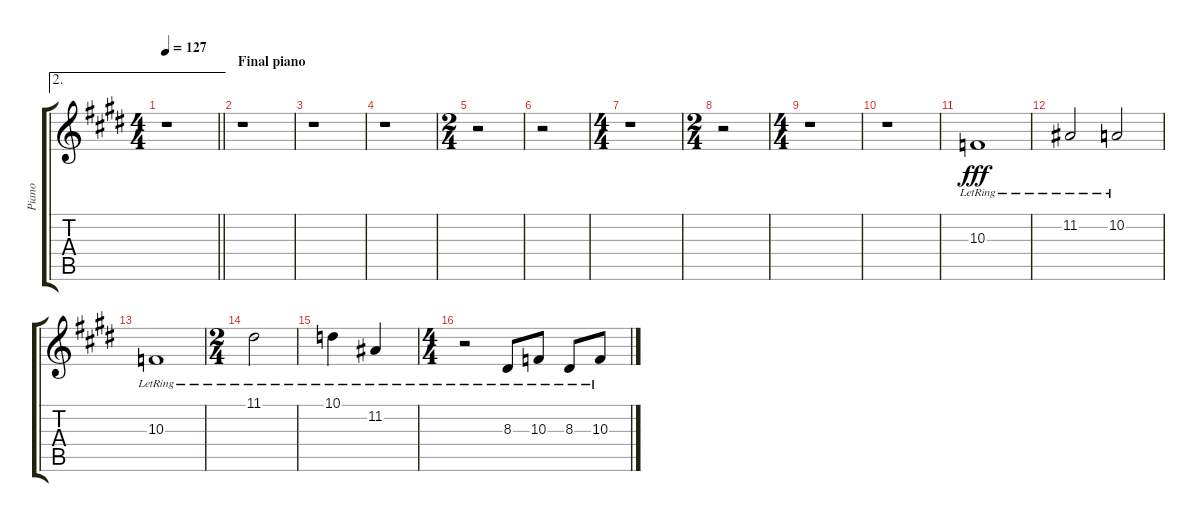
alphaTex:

\track ("Piano" "Piano") {instrument electricgrandpiano}
\staff {score tabs}
\tuning (E4 B3 G3 D3 A2 E2) {hide}
\ae 2
\ts (4 4)
\tempo 127
\clef g2
\barLineRight lightlight
\ks e
r.1{dy fff} |
\section ("" "Final piano")
r.1 |
r.1 |
r.1 |
\ts (2 4)
r.2 |
r.2 |
\ts (4 4)
r.1 |
\ts (2 4)
r.2 |
\ts (4 4)
r.1 |
r.1 |
10.3{lr}.1 |
11.2{lr}.2 10.2{lr}.2 |
10.3{lr}.1 |
\ts (2 4)
11.1{lr}.2 |
10.1{lr}.4 11.2{lr}.4 |
\ts (4 4)
r.2 8.3{lr}.8 10.3{lr}.8 8.3{lr}.8 10.3{lr}.8
